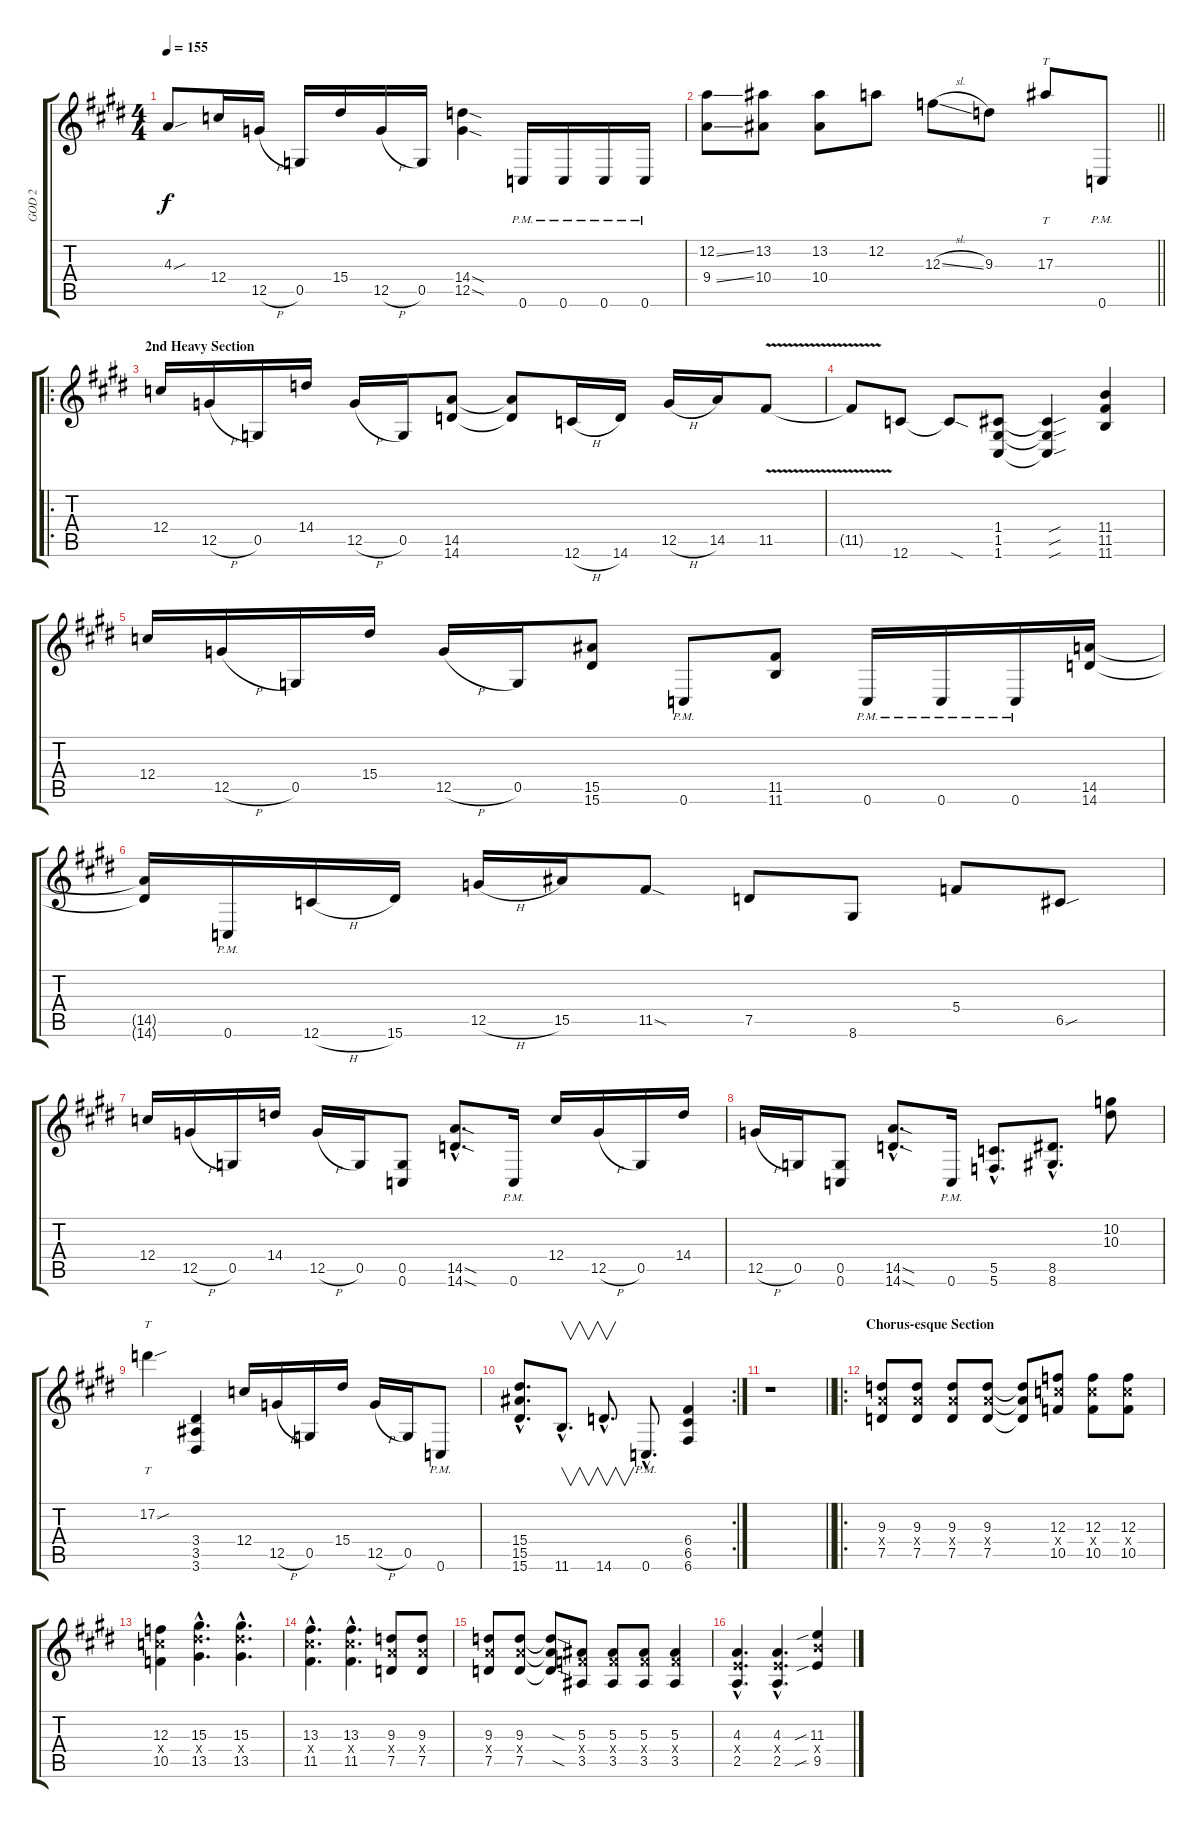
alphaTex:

\track ("GOD 2" "GOD 2") {instrument overdrivenguitar}
\staff {score tabs}
\tuning (D4 A3 F3 C3 G2 C2) {hide}
\ts (4 4)
\tempo 155
\clef g2
\ks e
4.3{sou t}.8{dy f} 12.4.16 12.5{h}.16 0.5.16 15.4.16 12.5{h}.16 0.5.16 (14.4{sod} 12.5{sod}).4 0.6{pm}.16 0.6{pm}.16 0.6{pm}.16 0.6{pm}.16 |
\barLineRight lightlight
(12.2{ss} 9.4{ss}).8 (13.2 10.4).8 (13.2 10.4).8 12.2.8 12.3{sl}.8 9.3.8 17.3.8{tt} 0.6{pm}.8 |
\ro
\section ("" "2nd Heavy Section")
12.4.16 12.5{h}.16 0.5.16 14.4.16 12.5{h}.16 0.5.16 (14.5 14.6).8 (14.5{t} 14.6{t}).8 12.6{h}.16 14.6.16 12.5{h}.16 14.5.16 11.5{v}.8 |
11.5{v t}.8 12.6.8 12.6{sod t}.8 (1.4 1.5 1.6).8 (1.4{sou t} 1.5{sou t} 1.6{sou t}).4 (11.4 11.5 11.6).4 |
12.4.16 12.5{h}.16 0.5.16 15.4.16 12.5{h}.16 0.5.16 (15.5 15.6).8 0.6{pm}.8 (11.5 11.6).8 0.6{pm}.16 0.6{pm}.16 0.6{pm}.16 (14.5 14.6).16 |
(14.5{t} 14.6{t}).16 0.6{pm}.16 12.6{h}.16 15.6.16 12.5{h}.16 15.5.16 11.5{sod}.8 7.5.8 8.6.8 5.4.8 6.5{sou}.8 |
12.4.16 12.5{h}.16 0.5.16 14.4.16 12.5{h}.16 0.5.16 (0.5 0.6).8 (14.5{sod hac} 14.6{sod hac}).8{d} 0.6{pm}.16 12.4.16 12.5{h}.16 0.5.16 14.4.16 |
12.5{h}.16 0.5.16 (0.5 0.6).8 (14.5{sod hac} 14.6{sod hac}).8{d} 0.6{pm}.16 (5.5{hac} 5.6{hac}).8{d} (8.5{hac} 8.6{hac}).8{d} (10.2 10.3).8 |
17.2{sou}.4{tt} (3.4 3.5 3.6).4 12.4.16 12.5{h}.16 0.5.16 15.4.16 12.5{h}.16 0.5.16 0.6{pm}.8 |
\rc 2
(15.4{hac} 15.5{hac} 15.6{hac}).8{d} 11.6{hac}.8{v d} 14.6{hac}.8{v d} 0.6{hac pm}.8{d} (6.4 6.5 6.6).4 |
\barLineRight lightlight
r.1 |
\ro
\section ("" "Chorus-esque Section")
(9.3 9.4{x} 7.5).8 (9.3 9.4{x} 7.5).8 (9.3 9.4{x} 7.5).8 (9.3 9.4{x} 7.5).8 (9.3{t} 9.4{t} 7.5{t}).8 (12.3 12.4{x} 10.5).8 (12.3 12.4{x} 10.5).8 (12.3 12.4{x} 10.5).8 |
(12.3 12.4{x} 10.5).4 (15.3{hac} 15.4{hac x} 13.5{hac}).4{d} (15.3{hac} 15.4{hac x} 13.5{hac}).4{d} |
(13.3{hac} 13.4{hac x} 11.5{hac}).4{d} (13.3{hac} 13.4{hac x} 11.5{hac}).4{d} (9.3 9.4{x} 7.5).8 (9.3 9.4{x} 7.5).8 |
(9.3 9.4{x} 7.5).8 (9.3 9.4{x} 7.5).8 (9.3{sod t} 9.4{t} 7.5{sod t}).8 (5.3 5.4{x} 3.5).8 (5.3 5.4{x} 3.5).8 (5.3 5.4{x} 3.5).8 (5.3 5.4{x} 3.5).4 |
(4.3{hac} 4.4{hac x} 2.5{hac}).4{d} (4.3{hac} 4.4{hac x} 2.5{hac}).4{d} (11.3{sib} 11.4{x} 9.5{sib}).4
